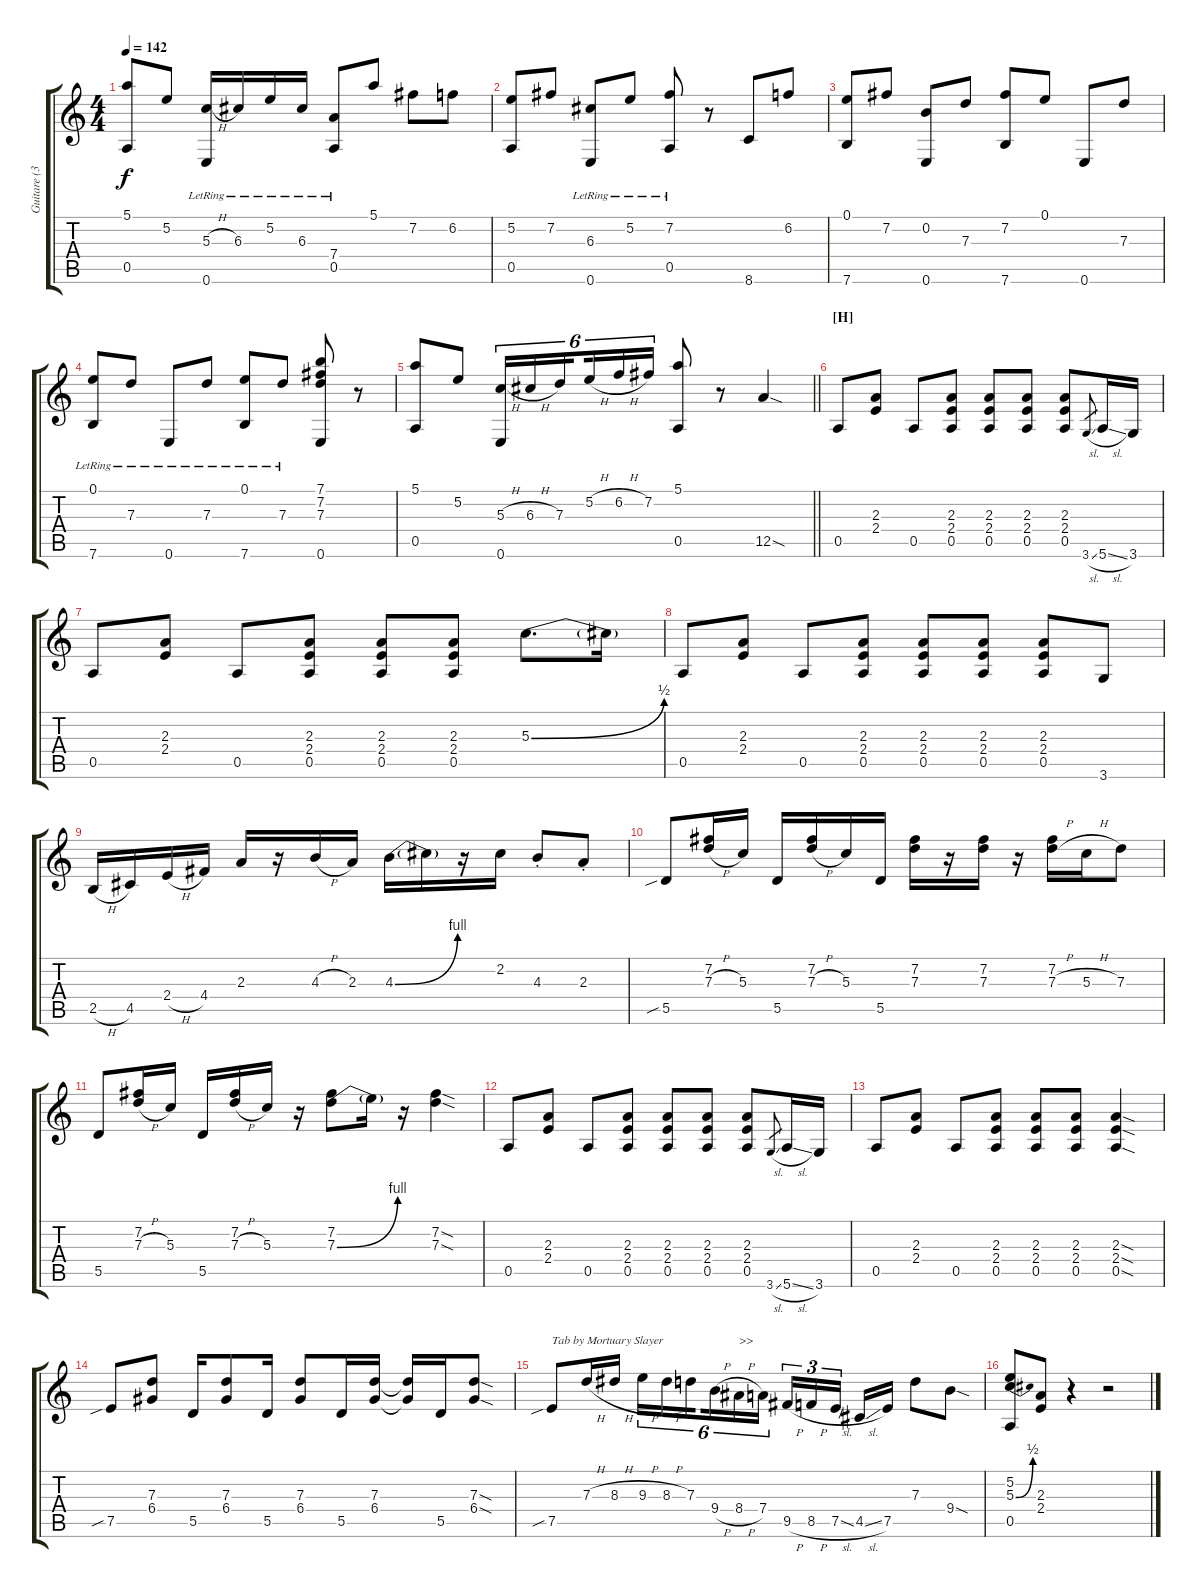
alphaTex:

\track ("Guitare (3)" "Guitare (3") {instrument electricguitarjazz}
\staff {score tabs}
\tuning (E4 B3 G3 D3 A2 E2) {hide}
\ts (4 4)
\tempo 142
\clef g2
\ks c
(5.1 0.5).8{dy f} 5.2.8 (5.3{h lr} 0.6).16 6.3{lr}.16 5.2{lr}.16 6.3{lr}.16 (7.4{lr} 0.5).8 5.1.8 7.2.8 6.2.8 |
(5.2 0.5).8 7.2.8 (6.3{lr} 0.6).8 5.2{lr}.8 (7.2{lr} 0.5).8 r.8 8.6.8 6.2.8 |
(0.1 7.6).8 7.2.8 (0.2 0.6).8 7.3.8 (7.2 7.6).8 0.1.8 0.6.8 7.3.8 |
(0.1{lr} 7.6{lr}).8 7.3{lr}.8 0.6{lr}.8 7.3{lr}.8 (0.1{lr} 7.6{lr}).8 7.3{lr}.8 (7.1 7.2 7.3 0.6).8 r.8 |
\barLineRight lightlight
(5.1 0.5).8 5.2.8 (5.3{h} 0.6).16{tu (6 4)} 6.3{h}.16{tu (6 4)} 7.3.16{tu (6 4) beam splitsecondary} 5.2{h}.16{tu (6 4)} 6.2{h}.16{tu (6 4)} 7.2.16{tu (6 4)} (5.1 0.5).8 r.8 12.5{sod}.4 |
\section ("" "[H]")
0.5.8 (2.3 2.4).8 0.5.8 (2.3 2.4 0.5).8 (2.3 2.4 0.5).8 (2.3 2.4 0.5).8 (2.3 2.4 0.5).8 3.6{sl}.8{gr} 5.6{sl}.16 3.6.16 |
0.5.8 (2.3 2.4).8 0.5.8 (2.3 2.4 0.5).8 (2.3 2.4 0.5).8 (2.3 2.4 0.5).8 5.3{be (bend 0 0 60 2)}.8{d} 5.3{t}.16 |
0.5.8 (2.3 2.4).8 0.5.8 (2.3 2.4 0.5).8 (2.3 2.4 0.5).8 (2.3 2.4 0.5).8 (2.3 2.4 0.5).8 3.6.8 |
2.5{h}.16 4.5.16 2.4{h}.16 4.4.16 2.3.16 r.16 4.3{h}.16 2.3.16 4.3{be (bend 0 0 60 4)}.16 4.3{t}.16 r.16 2.2.16 4.3{st}.8 2.3{st}.8 |
5.5{sib}.8 (7.2 7.3{h}).16 5.3.16 5.5.16 (7.2 7.3{h}).16 5.3.16 5.5.16 (7.2 7.3).16 r.16 (7.2 7.3).16 r.16 (7.2 7.3{h}).16 5.3{h}.16 7.3.8 |
5.5.8 (7.2 7.3{h}).16 5.3.16 5.5.16 (7.2 7.3{h}).16 5.3.16 r.16 (7.2 7.3{be (bend 0 0 60 4)}).8 7.3{t}.16 r.16 (7.2{sod} 7.3{sod}).4 |
0.5.8 (2.3 2.4).8 0.5.8 (2.3 2.4 0.5).8 (2.3 2.4 0.5).8 (2.3 2.4 0.5).8 (2.3 2.4 0.5).8 3.6{sl}.8{gr} 5.6{sl}.16 3.6.16 |
0.5.8 (2.3 2.4).8 0.5.8 (2.3 2.4 0.5).8 (2.3 2.4 0.5).8 (2.3 2.4 0.5).8 (2.3{sod} 2.4{sod} 0.5{sod}).4 |
7.5{sib}.8 (7.3 6.4).8 5.5.16 (7.3 6.4).8 5.5.16 (7.3 6.4).8 5.5.16 (7.3 6.4).16 (7.3{t} 6.4{t}).16 5.5.16 (7.3{sod} 6.4{sod}).8 |
7.5{sib}.8{txt "Tab by Mortuary Slayer"} 7.3{h}.16 8.3{h}.16 9.3{h}.16{tu (6 4)} 8.3{h}.16{tu (6 4)} 7.3.16{tu (6 4) beam splitsecondary} 9.4{h}.16{tu (6 4)} 8.4{h}.16{tu (6 4) txt ">>"} 7.4.16{tu (6 4)} 9.5{h}.16{tu (3 2) txt ""} 8.5{h}.16{tu (3 2)} 7.5{sl}.16{tu (3 2) beam splitsecondary} 4.5{sl}.16 7.5.16 7.3.8 9.4{sod}.8 |
(5.2 5.3{be (bend 0 0 60 2)} 0.5).8 (2.3 2.4).8 r.4 r.2
